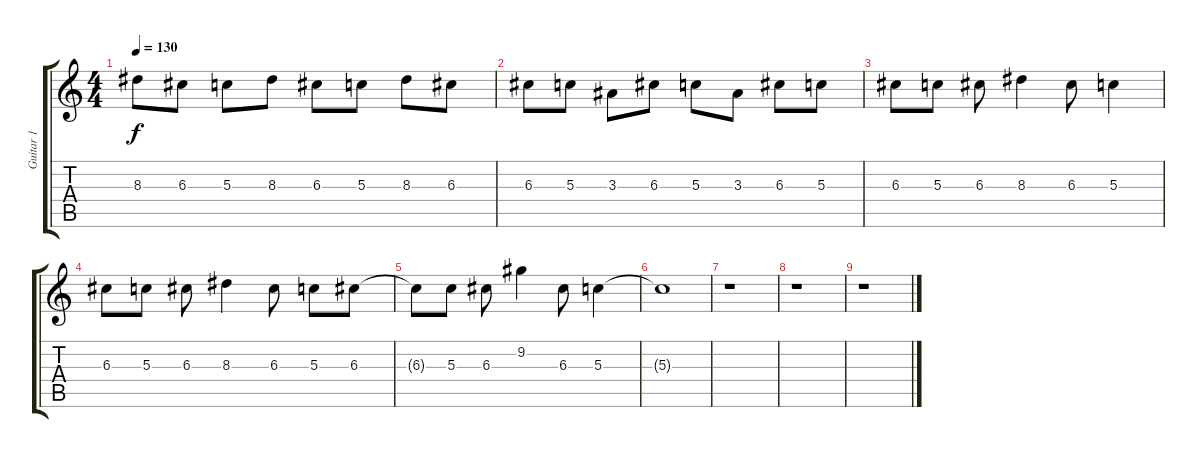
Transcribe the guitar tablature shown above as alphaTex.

\track ("Guitar 1" "Guitar 1") {instrument electricguitarclean}
\staff {score tabs}
\tuning (E4 B3 G3 D3 A2 D2) {hide}
\ts (4 4)
\tempo 130
\clef g2
\ks c
8.3.8{dy f} 6.3.8 5.3.8 8.3.8 6.3.8 5.3.8 8.3.8 6.3.8 |
6.3.8 5.3.8 3.3.8 6.3.8 5.3.8 3.3.8 6.3.8 5.3.8 |
6.3.8 5.3.8 6.3.8 8.3.4 6.3.8 5.3.4 |
6.3.8 5.3.8 6.3.8 8.3.4 6.3.8 5.3.8 6.3.8 |
6.3{t}.8 5.3.8 6.3.8 9.2.4 6.3.8 5.3.4{volume 0} |
5.3{t}.1 |
r.1 |
r.1 |
r.1
